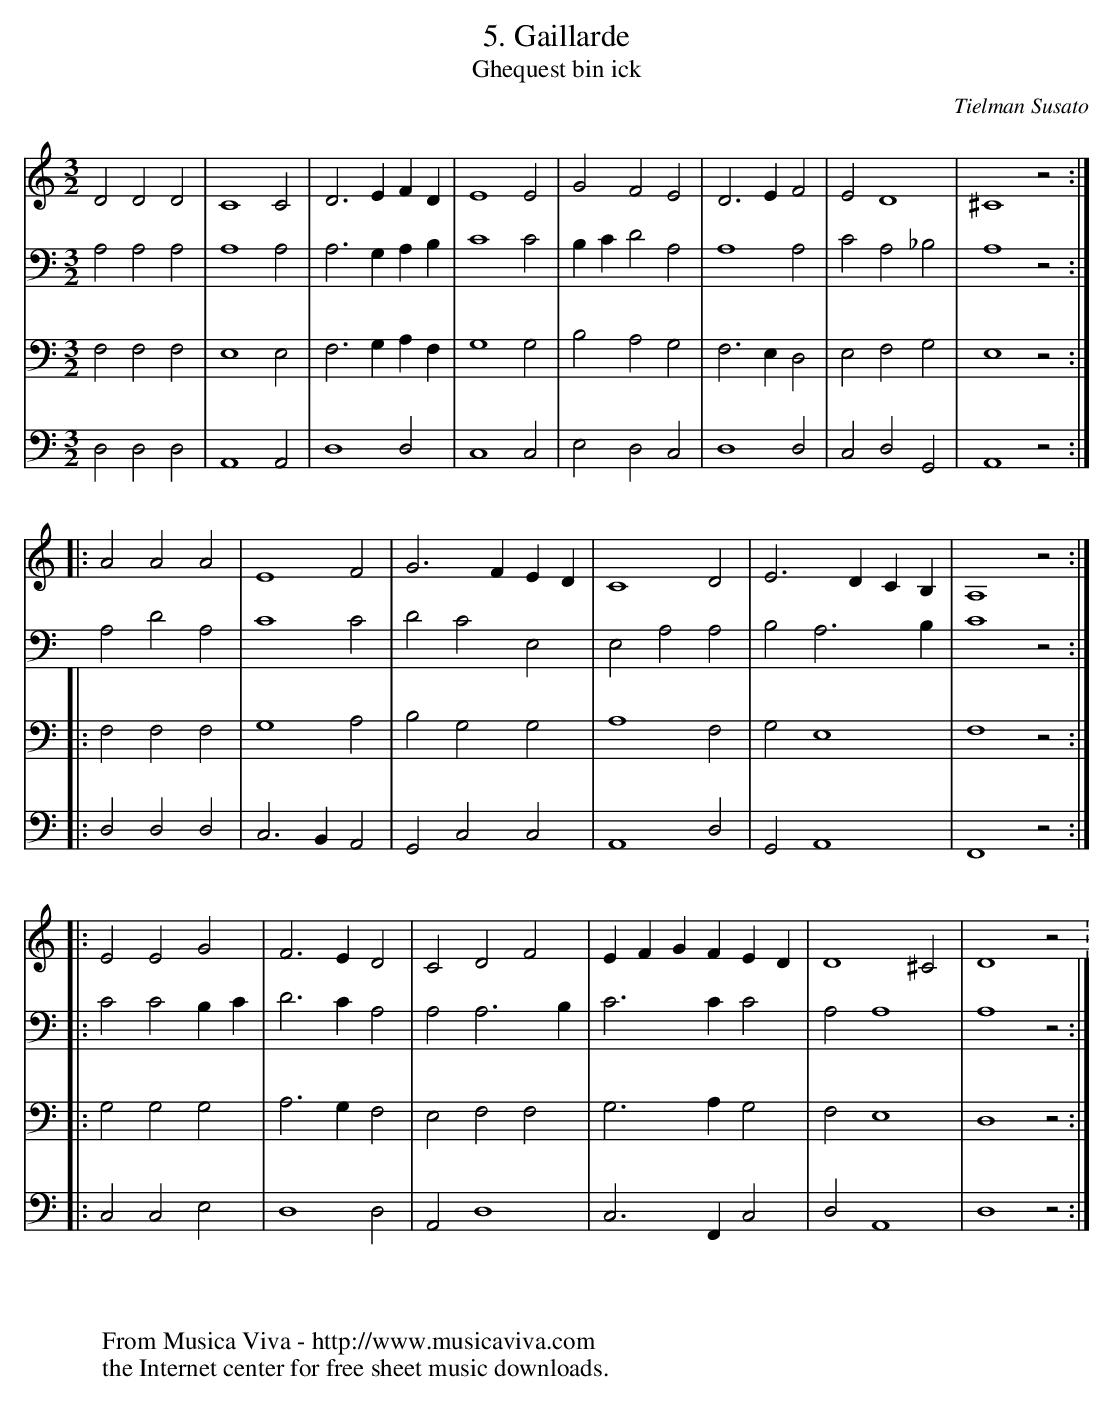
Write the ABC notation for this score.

X:1
T:5. Gaillarde
T:Ghequest bin ick
C:Tielman Susato
M:3/2
L:1/2
K:Ddor
V:1
DDD|C2C|D>E F/D/|E2E|GFE|D>EF|ED2|^C2z:|
|:AAA|E2F|G>F E/D/|C2D|E>D C/B,/|A,2z:|
|:EEG|F>ED|CDF|E/F/G/F/E/D/|D2^C|D2z.|
V:2
A,A,A,|A,2A,|A,>G, A,/B,/|C2C|B,/C/DA,|A,2A,|CA,_B,|A,2z:|
A,DA,|C2C|DCE,|E,A,A,|B,A,>B,|C2z:|
|:CCB,/C/|D>CA,|A,A,>B,|C>CC|A,A,2|A,2z:|
V:3
F,F,F,|E,2E,|F,>G, A,/F,/|G,2G,|B,A,G,|F,>E,D,|E,F,G,|E,2z:|
|:F,F,F,|G,2A,|B,G,G,|A,2F,|G,E,2|F,2z:|
|:G,G,G,|A,>G,F,|E,F,F,|G,>A,G,|F,E,2|D,2z:|
V:4
D,D,D,|A,,2A,,|D,2D,|C,2C,|E,D,C,|D,2D,|C,D,G,,|A,,2z:|
|:D,D,D,|C,>B,,A,,|G,,C,C,|A,,2D,|G,,A,,2|F,,2z:|
|:C,C,E,|D,2D,|A,,D,2|C,>F,,C,|D,A,,2|D,2z:|
W:
W:
W:  From Musica Viva - http://www.musicaviva.com
W:  the Internet center for free sheet music downloads.
